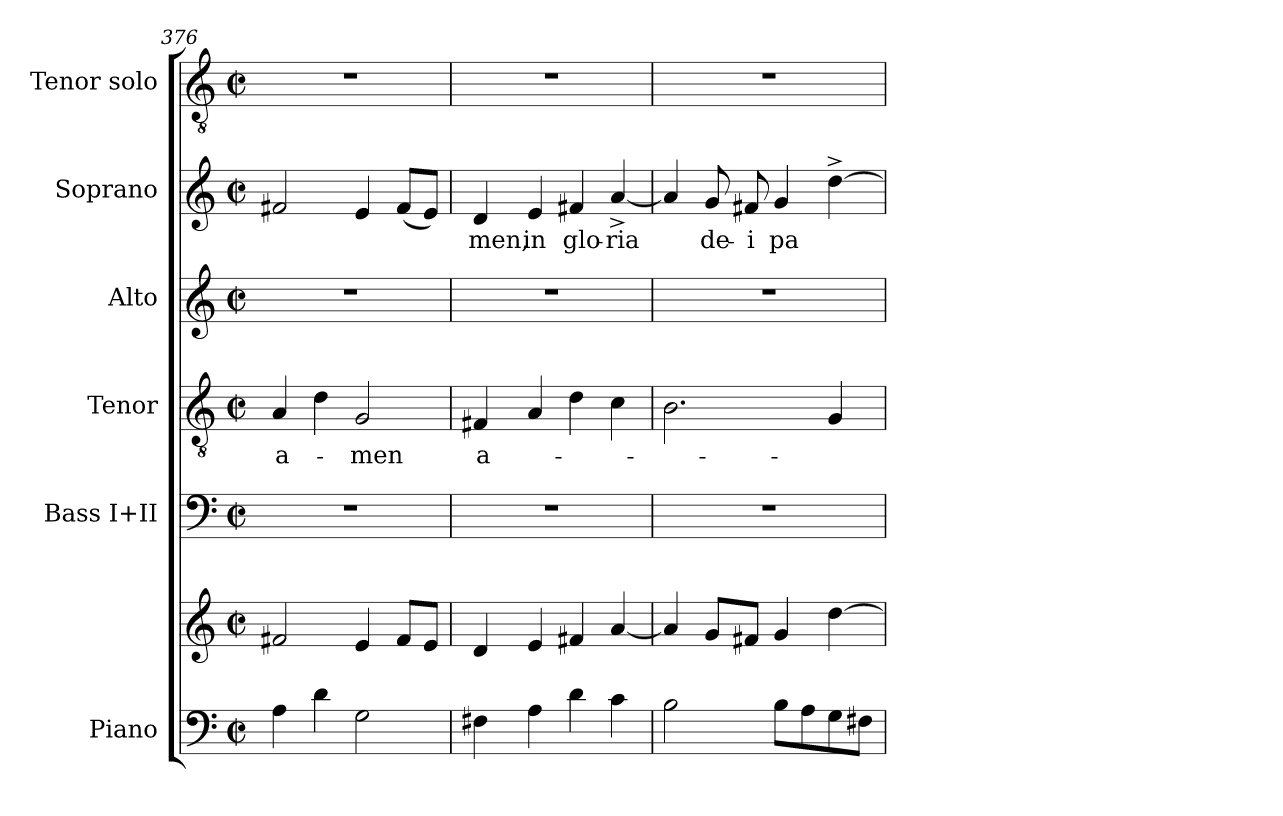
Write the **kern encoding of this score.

**kern	**kern	**kern	**kern	**text	**kern	**kern	**text	**kern
*part6	*part6	*part5	*part4	*part4	*part3	*part2	*part2	*part1
*staff7	*staff6	*staff5	*staff4	*staff4	*staff3	*staff2	*staff2	*staff1
*I"Piano	*	*I"Bass I+II	*I"Tenor	*	*I"Alto	*I"Soprano	*	*I"Tenor solo
*I'Pno.	*	*I'B.I+II	*I'T.	*	*I'A.	*I'S.	*	*I'T.s
*clefF4	*clefG2	*clefF4	*clefGv2	*	*clefG2	*clefG2	*	*clefGv2
*k[]	*k[]	*k[]	*k[]	*	*k[]	*k[]	*	*k[]
*M2/2	*M2/2	*M2/2	*M2/2	*	*M2/2	*M2/2	*	*M2/2
*met(c|)	*met(c|)	*met(c|)	*met(c|)	*	*met(c|)	*met(c|)	*	*met(c|)
=376	=376	=376	=376	=376	=376	=376	=376	=376
4A\	2f#X/	1r	4A/	a-	1r	2f#X/	.	1r
4d\	.	.	4d\	.	.	.	.	.
2G\	4e/	.	2G/	-men	.	4e/	.	.
.	8f#/L	.	.	.	.	(8f#/L	.	.
.	8e/J	.	.	.	.	8e/J)	.	.
=377	=377	=377	=377	=377	=377	=377	=377	=377
4F#X\	4d/	1r	4F#X/	a-	1r	4d/	-men,	1r
4A\	4e/	.	4A/	.	.	4e/	in	.
4d\	4f#X/	.	4d\	.	.	4f#X/	glo-	.
4c\	[4a/	.	4c\	.	.	[4a^/	-ria	.
!!LO:LB:g=z
=378	=378	=378	=378	=378	=378	=378	=378	=378
2B\	4a/]	1r	2.B\	.	1r	4a/]	.	1r
.	8g/L	.	.	.	.	8g/	de-	.
.	8f#X/J	.	.	.	.	8f#X/	-i	.
8B\L	4g/	.	.	.	.	4g/	-pa	.
8A\	.	.	.	.	.	.	.	.
8G\	[4dd\	.	4G/	.	.	[4dd^\	.	.
8F#X\J	.	.	.	.	.	.	.	.
=	=	=	=	=	=	=	=	=
*-	*-	*-	*-	*-	*-	*-	*-	*-
